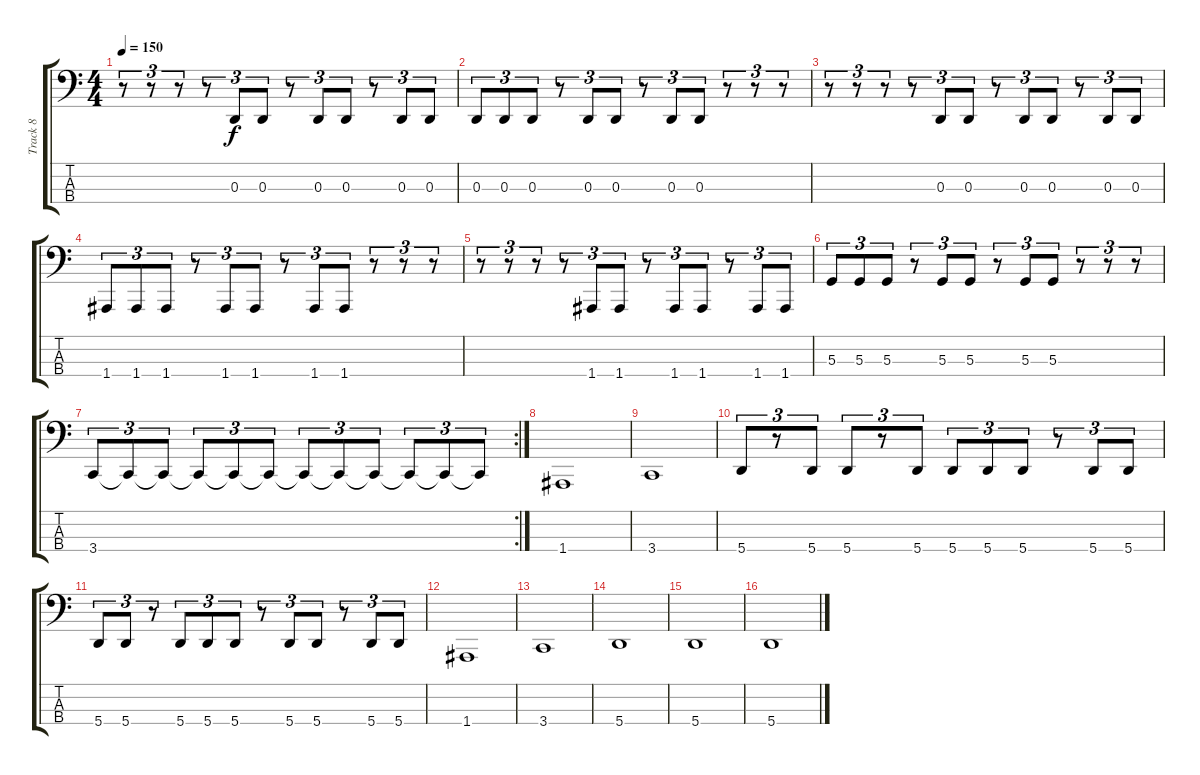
\track ("Track 8" "Track 8") {instrument synthbass1}
\staff {score tabs}
\tuning (D2 A1 D1 A0) {hide}
\ts (4 4)
\tempo 150
\clef f4
\ks c
r.8{tu (3 2) dy f} r.8{tu (3 2)} r.8{tu (3 2)} r.8{tu (3 2)} 0.3.8{tu (3 2)} 0.3.8{tu (3 2)} r.8{tu (3 2)} 0.3.8{tu (3 2)} 0.3.8{tu (3 2)} r.8{tu (3 2)} 0.3.8{tu (3 2)} 0.3.8{tu (3 2)} |
0.3.8{tu (3 2)} 0.3.8{tu (3 2)} 0.3.8{tu (3 2)} r.8{tu (3 2)} 0.3.8{tu (3 2)} 0.3.8{tu (3 2)} r.8{tu (3 2)} 0.3.8{tu (3 2)} 0.3.8{tu (3 2)} r.8{tu (3 2)} r.8{tu (3 2)} r.8{tu (3 2)} |
r.8{tu (3 2)} r.8{tu (3 2)} r.8{tu (3 2)} r.8{tu (3 2)} 0.3.8{tu (3 2)} 0.3.8{tu (3 2)} r.8{tu (3 2)} 0.3.8{tu (3 2)} 0.3.8{tu (3 2)} r.8{tu (3 2)} 0.3.8{tu (3 2)} 0.3.8{tu (3 2)} |
1.4.8{tu (3 2)} 1.4.8{tu (3 2)} 1.4.8{tu (3 2)} r.8{tu (3 2)} 1.4.8{tu (3 2)} 1.4.8{tu (3 2)} r.8{tu (3 2)} 1.4.8{tu (3 2)} 1.4.8{tu (3 2)} r.8{tu (3 2)} r.8{tu (3 2)} r.8{tu (3 2)} |
r.8{tu (3 2)} r.8{tu (3 2)} r.8{tu (3 2)} r.8{tu (3 2)} 1.4.8{tu (3 2)} 1.4.8{tu (3 2)} r.8{tu (3 2)} 1.4.8{tu (3 2)} 1.4.8{tu (3 2)} r.8{tu (3 2)} 1.4.8{tu (3 2)} 1.4.8{tu (3 2)} |
5.3.8{tu (3 2)} 5.3.8{tu (3 2)} 5.3.8{tu (3 2)} r.8{tu (3 2)} 5.3.8{tu (3 2)} 5.3.8{tu (3 2)} r.8{tu (3 2)} 5.3.8{tu (3 2)} 5.3.8{tu (3 2)} r.8{tu (3 2)} r.8{tu (3 2)} r.8{tu (3 2)} |
\rc 2
3.4.8{tu (3 2)} 3.4{t}.8{tu (3 2)} 3.4{t}.8{tu (3 2)} 3.4{t}.8{tu (3 2)} 3.4{t}.8{tu (3 2)} 3.4{t}.8{tu (3 2)} 3.4{t}.8{tu (3 2)} 3.4{t}.8{tu (3 2)} 3.4{t}.8{tu (3 2)} 3.4{t}.8{tu (3 2)} 3.4{t}.8{tu (3 2)} 3.4{t}.8{tu (3 2)} |
1.4.1 |
3.4.1 |
5.4.8{tu (3 2)} r.8{tu (3 2)} 5.4.8{tu (3 2)} 5.4.8{tu (3 2)} r.8{tu (3 2)} 5.4.8{tu (3 2)} 5.4.8{tu (3 2)} 5.4.8{tu (3 2)} 5.4.8{tu (3 2)} r.8{tu (3 2)} 5.4.8{tu (3 2)} 5.4.8{tu (3 2)} |
5.4.8{tu (3 2)} 5.4.8{tu (3 2)} r.8{tu (3 2)} 5.4.8{tu (3 2)} 5.4.8{tu (3 2)} 5.4.8{tu (3 2)} r.8{tu (3 2)} 5.4.8{tu (3 2)} 5.4.8{tu (3 2)} r.8{tu (3 2)} 5.4.8{tu (3 2)} 5.4.8{tu (3 2)} |
1.4.1 |
3.4.1 |
5.4.1 |
5.4.1 |
5.4.1
